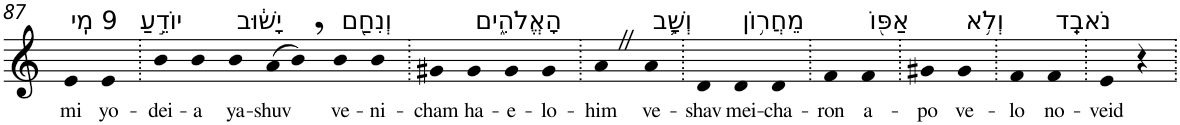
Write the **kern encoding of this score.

**kern	**text
*part1	*part1
*staff1	*staff1
*I"Piano	*
*I'Pno	*
!!LO:PB:g=z
*clefG2	*
*k[]	*
=87	=87
!LO:TX:a:t=9 מִֽי	!
!	!LO:LY:b
4e	mi
!LO:TX:a:t=יוֹדֵ֣עַ	!
!	!LO:LY:b
4e	yo-
=88.	=88.
!	!LO:LY:b
4b	-dei-
!	!LO:LY:b
4b	-a
!LO:TX:a:t=יָשׁ֔וּב	!
!	!LO:LY:b
4b	ya-
!	!LO:LY:b
(>8a	-shuv
8b,)	.
!LO:TX:a:t=וְנִחַ֖ם	!
!	!LO:LY:b
4b	ve-
!	!LO:LY:b
4b	-ni-
=89.	=89.
!	!LO:LY:b
4g#X	-cham
!LO:TX:a:t=הָאֱלֹהִ֑ים	!
!	!LO:LY:b
4g#	ha-
!	!LO:LY:b
4g#	-e-
!	!LO:LY:b
4g#	-lo-
=90.	=90.
!	!LO:LY:b
4aZ	-him
!LO:TX:a:t=וְשָׁ֛ב	!
!	!LO:LY:b
4a	ve-
=91.	=91.
!	!LO:LY:b
4d	-shav
!LO:TX:a:t=מֵחֲר֥וֹן	!
!	!LO:LY:b
4d	mei-
!	!LO:LY:b
4d	-cha-
=92.	=92.
!	!LO:LY:b
4f	-ron
!LO:TX:a:t=אַפּ֖וֹ	!
!	!LO:LY:b
4f	a-
=93.	=93.
!	!LO:LY:b
4g#X	-po
!LO:TX:a:t=וְלֹ֥א	!
!	!LO:LY:b
4g#	ve-
=94.	=94.
!	!LO:LY:b
4f	-lo
!LO:TX:a:t=נֹאבֵֽד	!
!	!LO:LY:b
4f	no-
=95.	=95.
!	!LO:LY:b
4e	-veid
4r	.
=.	=.
*-	*-
